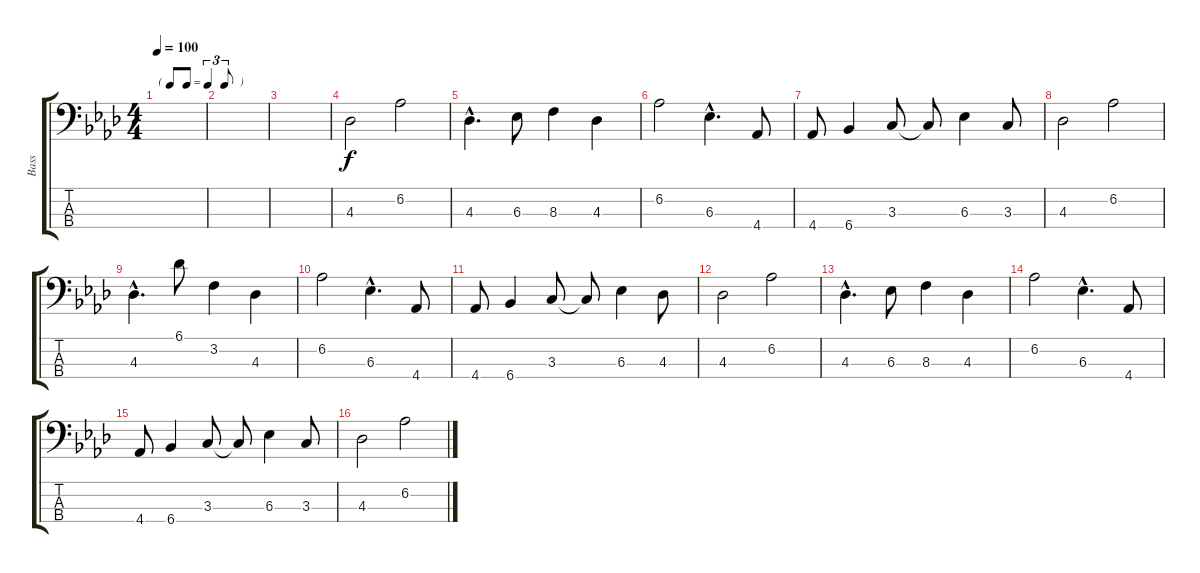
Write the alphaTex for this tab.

\track ("Bass" "Bass") {instrument electricbassfinger}
\staff {score tabs}
\tuning (G2 D2 A1 E1) {hide}
\ts (4 4)
\tf triplet8th
\tempo 100
\clef f4
\ks ab
|
|
|
4.3.2 6.2.2 |
4.3{hac}.4{d} 6.3.8 8.3.4 4.3.4 |
6.2.2 6.3{hac}.4{d} 4.4.8 |
4.4.8 6.4.4 3.3.8 3.3{t}.8 6.3.4 3.3.8 |
4.3.2 6.2.2 |
4.3{hac}.4{d} 6.1.8 3.2.4 4.3.4 |
6.2.2 6.3{hac}.4{d} 4.4.8 |
4.4.8 6.4.4 3.3.8 3.3{t}.8 6.3.4 4.3.8 |
4.3.2 6.2.2 |
4.3{hac}.4{d} 6.3.8 8.3.4 4.3.4 |
6.2.2 6.3{hac}.4{d} 4.4.8 |
4.4.8 6.4.4 3.3.8 3.3{t}.8 6.3.4 3.3.8 |
4.3.2 6.2.2
